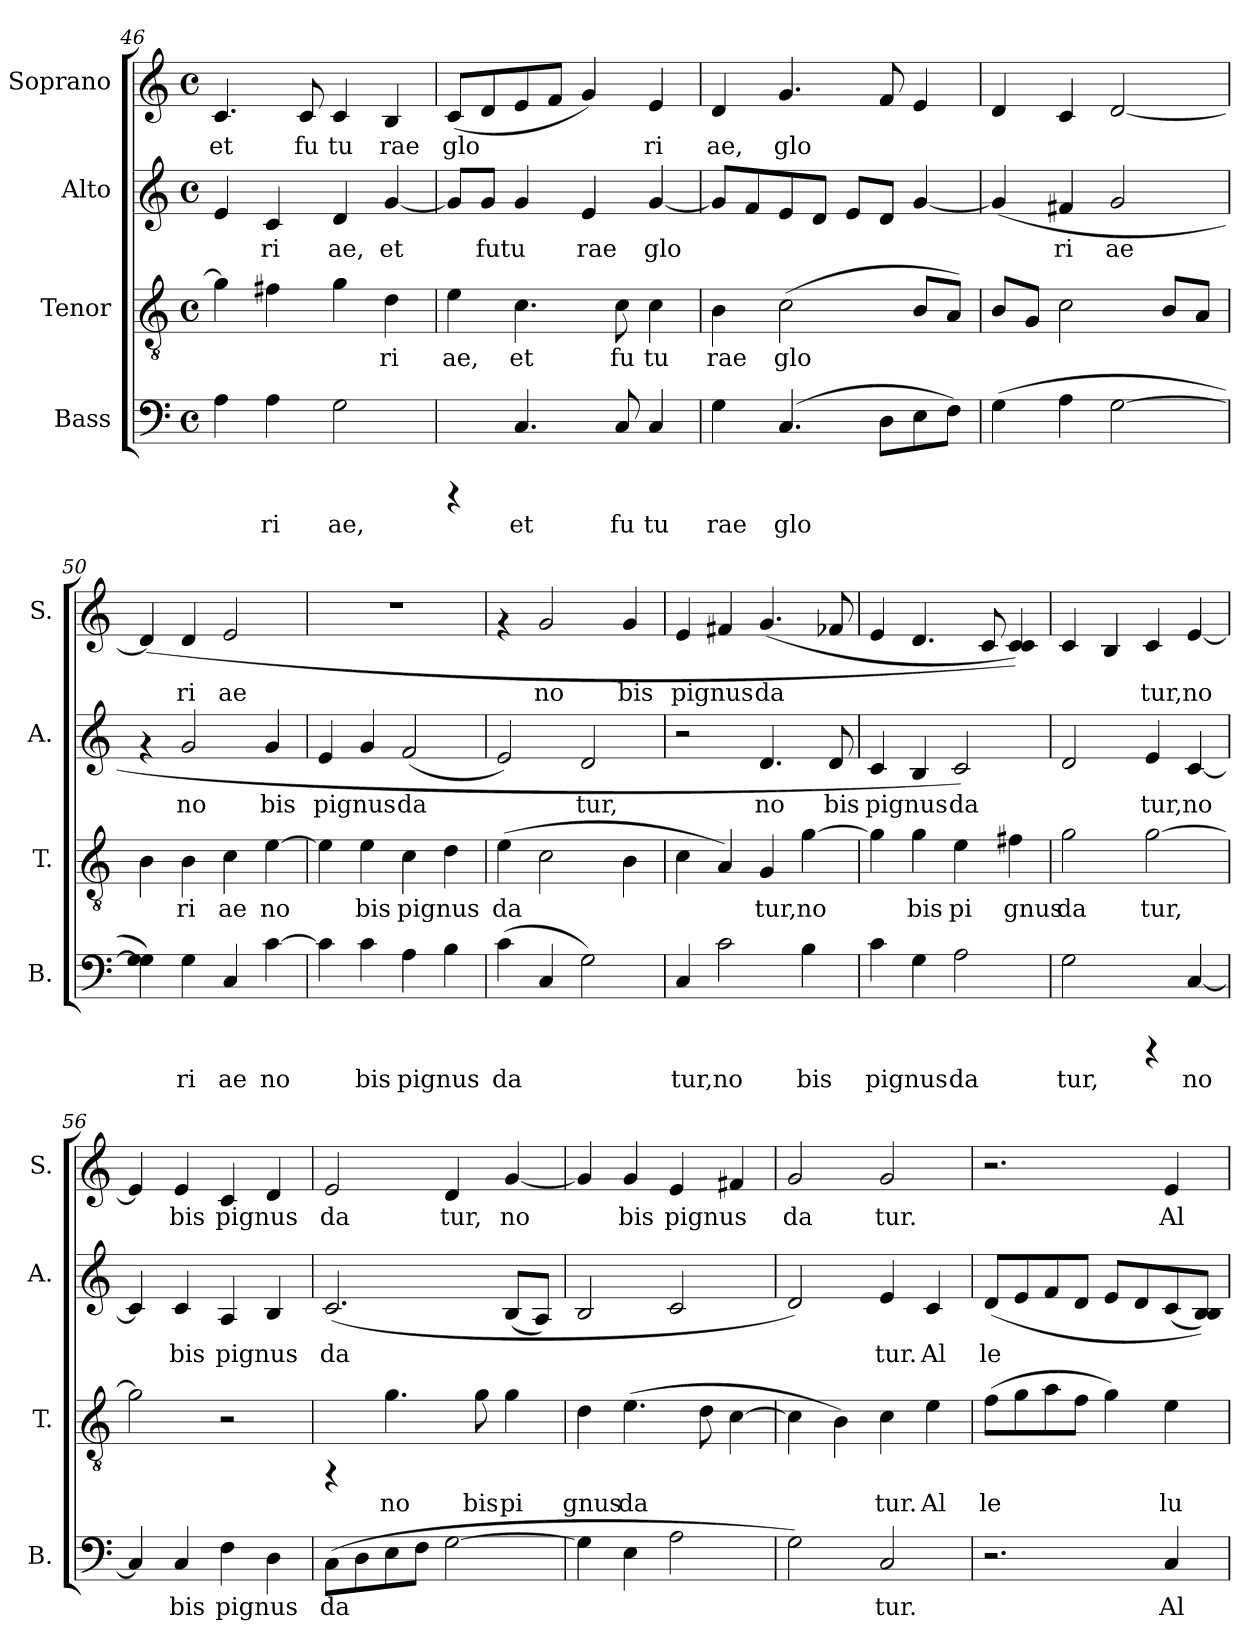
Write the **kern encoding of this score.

**kern	**text	**kern	**text	**kern	**text	**kern	**text
*part4	*part4	*part3	*part3	*part2	*part2	*part1	*part1
*staff4	*staff4	*staff3	*staff3	*staff2	*staff2	*staff1	*staff1
*I"Bass	*	*I"Tenor	*	*I"Alto	*	*I"Soprano	*
*I'B.	*	*I'T.	*	*I'A.	*	*I'S.	*
*clefF4	*	*clefGv2	*	*clefG2	*	*clefG2	*
*k[]	*	*k[]	*	*k[]	*	*k[]	*
*C:	*	*C:	*	*C:	*	*C:	*
*M4/4	*	*M4/4	*	*M4/4	*	*M4/4	*
*met(c)	*	*met(c)	*	*met(c)	*	*met(c)	*
=46	=46	=46	=46	=46	=46	=46	=46
!	!LO:LY:b:cj	!	!LO:LY:b:cj	!	!LO:LY:b:cj	!	!LO:LY:b:cj
4A\	.	4g\]	.	4e/	.	4.c/	et
!	!LO:LY:b:cj	!	!LO:LY:b:cj	!	!LO:LY:b:cj	!	!
4A\	ri	4f#X\	.	4c/	ri	.	.
!	!	!	!	!	!	!	!LO:LY:b:cj
.	.	.	.	.	.	8c/	fu
!	!LO:LY:b:cj	!	!LO:LY:b:cj	!	!LO:LY:b:cj	!	!LO:LY:b:cj
2G\	ae,	4g\	.	4d/	ae,	4c/	tu
!	!	!	!LO:LY:b:cj	!	!LO:LY:b:cj	!	!LO:LY:b:cj
.	.	4d\	ri	[<4g/	et	4B/	rae
=47	=47	=47	=47	=47	=47	=47	=47
!	!	!	!LO:LY:b:cj	!	!LO:LY:b:cj	!	!LO:LY:b:cj
4rCCC	.	4e\	ae,	8g/L]	.	(<8c/L	glo
!	!	!	!	!	!LO:LY:b:cj	!	!LO:LY:b:cj
.	.	.	.	8g/J	futu	8d/	.
!	!LO:LY:b:cj	!	!LO:LY:b:cj	!	!LO:LY:b:cj	!	!LO:LY:b:cj
4.C/	et	4.c\	et	4g/	.	8e/	.
!	!	!	!	!	!	!	!LO:LY:b:cj
.	.	.	.	.	.	8f/J	.
!	!	!	!	!	!LO:LY:b:cj	!	!LO:LY:b:cj
.	.	.	.	4e/	rae	4g/)	.
!	!LO:LY:b:cj	!	!LO:LY:b:cj	!	!	!	!
8C/	fu	8c\	fu	.	.	.	.
!	!LO:LY:b:cj	!	!LO:LY:b:cj	!	!LO:LY:b:cj	!	!LO:LY:b:cj
4C/	tu	4c\	tu	[<4g/	glo	4e/	ri
=48	=48	=48	=48	=48	=48	=48	=48
!	!LO:LY:b:cj	!	!LO:LY:b:cj	!	!LO:LY:b:cj	!	!LO:LY:b:cj
4G\	rae	4B\	rae	8g/L]	.	4d/	ae,
!	!	!	!	!	!LO:LY:b:cj	!	!
.	.	.	.	8f/	.	.	.
!	!LO:LY:b:cj	!	!LO:LY:b:cj	!	!LO:LY:b:cj	!	!LO:LY:b:cj
(>4.C/	glo	(>2c\	glo	8e/	.	4.g/	glo
!	!	!	!	!	!LO:LY:b:cj	!	!
.	.	.	.	8d/J	.	.	.
!	!	!	!	!	!LO:LY:b:cj	!	!
.	.	.	.	8e/L	.	.	.
!	!LO:LY:b:cj	!	!	!	!LO:LY:b:cj	!	!LO:LY:b:cj
8D\L	.	.	.	8d/J	.	8f/	.
!	!LO:LY:b:cj	!	!LO:LY:b:cj	!	!LO:LY:b:cj	!	!LO:LY:b:cj
8E\	.	8B/L	.	[<4g/	.	4e/	.
!	!LO:LY:b:cj	!	!LO:LY:b:cj	!	!	!	!
8F\J)	.	8A/J)	.	.	.	.	.
!!LO:PB:g=z
=49	=49	=49	=49	=49	=49	=49	=49
!	!LO:LY:b:cj	!	!LO:LY:b:cj	!	!LO:LY:b:cj	!	!LO:LY:b:cj
(>4G\	.	8B/L	.	(<4g/]	.	4d/	.
!	!	!	!LO:LY:b:cj	!	!	!	!
.	.	8G/J	.	.	.	.	.
!	!LO:LY:b:cj	!	!LO:LY:b:cj	!	!LO:LY:b:cj	!	!LO:LY:b:cj
4A\	.	2c\	.	4f#X/	ri	4c/	.
!	!LO:LY:b:cj	!	!	!	!LO:LY:b:cj	!	!LO:LY:b:cj
[>2G\	.	.	.	2g/	ae	[<2d/	.
!	!	!	!LO:LY:b:cj	!	!	!	!
.	.	8B/L	.	.	.	.	.
!	!	!	!LO:LY:b:cj	!	!	!	!
.	.	8A/J	.	.	.	.	.
=50	=50	=50	=50	=50	=50	=50	=50
!	!LO:LY:b:cj	!	!LO:LY:b:cj	!	!	!	!LO:LY:b:cj
4G\ 4G\])	.	4B\	.	4rf	.	(<4d/]	.
!	!LO:LY:b:cj	!	!LO:LY:b:cj	!	!LO:LY:b:cj	!	!LO:LY:b:cj
4G\	ri	4B\	ri	2g/	no	4d/	ri
!	!LO:LY:b:cj	!	!LO:LY:b:cj	!	!	!	!LO:LY:b:cj
4C/	ae	4c\	ae	.	.	2e/	ae
!	!LO:LY:b:cj	!	!LO:LY:b:cj	!	!LO:LY:b:cj	!	!
[>4c\	no	[>4e\	no	4g/	bis	.	.
=51	=51	=51	=51	=51	=51	=51	=51
!	!LO:LY:b:cj	!	!LO:LY:b:cj	!	!LO:LY:b:cj	!	!
4c\]	.	4e\]	.	4e/	pignus	1r	.
!	!LO:LY:b:cj	!	!LO:LY:b:cj	!	!LO:LY:b:cj	!	!
4c\	bis	4e\	bis	4g/	.	.	.
!	!LO:LY:b:cj	!	!LO:LY:b:cj	!	!LO:LY:b:cj	!	!
4A\	pignus	4c\	pignus	(<2f/	da	.	.
!	!LO:LY:b:cj	!	!LO:LY:b:cj	!	!	!	!
4B\	.	4d\	.	.	.	.	.
=52	=52	=52	=52	=52	=52	=52	=52
!	!LO:LY:b:cj	!	!LO:LY:b:cj	!	!LO:LY:b:cj	!	!
(>4c\	da	(>4e\	da	2e/)	.	4rf	.
!	!LO:LY:b:cj	!	!LO:LY:b:cj	!	!	!	!LO:LY:b:cj
4C/	.	2c\	.	.	.	2g/	no
!	!LO:LY:b:cj	!	!	!	!LO:LY:b:cj	!	!
2G\)	.	.	.	2d/	tur,	.	.
!	!	!	!LO:LY:b:cj	!	!	!	!LO:LY:b:cj
.	.	4B\	.	.	.	4g/	bis
=53	=53	=53	=53	=53	=53	=53	=53
!	!LO:LY:b:cj	!	!LO:LY:b:cj	!	!	!	!LO:LY:b:cj
4C/	tur,	4c\	.	2r	.	4e/	pignus
!	!LO:LY:b:cj	!	!LO:LY:b:cj	!	!	!	!LO:LY:b:cj
2c\	no	4A/)	.	.	.	4f#X/	.
!	!	!	!LO:LY:b:cj	!	!LO:LY:b:cj	!	!LO:LY:b:cj
.	.	4G/	tur,	4.d/	no	(<4.g/	da
!	!LO:LY:b:cj	!	!LO:LY:b:cj	!	!	!	!
4B\	bis	[>4g\	no	.	.	.	.
!	!	!	!	!	!LO:LY:b:cj	!	!LO:LY:b:cj
.	.	.	.	8d/	bis	8f-X/	.
=54	=54	=54	=54	=54	=54	=54	=54
!	!LO:LY:b:cj	!	!LO:LY:b:cj	!	!LO:LY:b:cj	!	!LO:LY:b:cj
4c\	pignus	4g\]	.	4c/	pignus	4e/	.
!	!LO:LY:b:cj	!	!LO:LY:b:cj	!	!LO:LY:b:cj	!	!LO:LY:b:cj
4G\	.	4g\	bis	4B/	.	4.d/	.
!	!LO:LY:b:cj	!	!LO:LY:b:cj	!	!LO:LY:b:cj	!	!
2A\	da	4e\	pi	2c/)	da	.	.
!	!	!	!	!	!	!	!LO:LY:b:cj
.	.	.	.	.	.	8c/	.
!	!	!	!LO:LY:b:cj	!	!	!	!LO:LY:b:cj
.	.	4f#X\	gnus	.	.	4c/ 4c/))	.
!!LO:PB:g=z
=55	=55	=55	=55	=55	=55	=55	=55
!	!LO:LY:b:cj	!	!LO:LY:b:cj	!	!LO:LY:b:cj	!	!LO:LY:b:cj
2G\	tur,	2g\	da	2d/	.	4c/	.
!	!	!	!	!	!	!	!LO:LY:b:cj
.	.	.	.	.	.	4B/	.
!	!	!	!LO:LY:b:cj	!	!LO:LY:b:cj	!	!LO:LY:b:cj
4rCCC	.	[>2g\	tur,	4e/	tur,	4c/	tur,
!	!LO:LY:b:cj	!	!	!	!LO:LY:b:cj	!	!LO:LY:b:cj
[<4C/	no-	.	.	[<4c/	no	[<4e/	no
=56	=56	=56	=56	=56	=56	=56	=56
!	!LO:LY:b:cj	!	!LO:LY:b:cj	!	!LO:LY:b:cj	!	!LO:LY:b:cj
4C/]	--	2g\]	.	4c/]	.	4e/]	.
!	!LO:LY:b:cj	!	!	!	!LO:LY:b:cj	!	!LO:LY:b:cj
4C/	-bis	.	.	4c/	bis	4e/	bis
!	!LO:LY:b:cj	!	!	!	!LO:LY:b:cj	!	!LO:LY:b:cj
4F\	pignus	2r	.	4A/	pignus	4c/	pignus
!	!LO:LY:b:cj	!	!	!	!LO:LY:b:cj	!	!LO:LY:b:cj
4D\	.	.	.	4B/	.	4d/	.
=57	=57	=57	=57	=57	=57	=57	=57
!	!LO:LY:b:cj	!	!	!	!LO:LY:b:cj	!	!LO:LY:b:cj
(>8C\L	da-	4rFF	.	(<2.c/	da	2e/	da
!	!LO:LY:b:cj	!	!	!	!	!	!
8D\	--	.	.	.	.	.	.
!	!LO:LY:b:cj	!	!LO:LY:b:cj	!	!	!	!
8E\	--	4.g\	no	.	.	.	.
!	!LO:LY:b:cj	!	!	!	!	!	!
8F\J	--	.	.	.	.	.	.
!	!LO:LY:b:cj	!	!	!	!	!	!LO:LY:b:cj
[>2G\	--	.	.	.	.	4d/	tur,
!	!	!	!LO:LY:b:cj	!	!	!	!
.	.	8g\	bis	.	.	.	.
!	!	!	!LO:LY:b:cj	!	!LO:LY:b:cj	!	!LO:LY:b:cj
.	.	4g\	pi	(>8B/L	.	[<4g/	no
!	!	!	!	!	!LO:LY:b:cj	!	!
.	.	.	.	8A/J)	.	.	.
=58	=58	=58	=58	=58	=58	=58	=58
!	!LO:LY:b:cj	!	!LO:LY:b:cj	!	!LO:LY:b:cj	!	!LO:LY:b:cj
4G\]	--	4d\	gnus	2B/	.	4g/]	.
!	!LO:LY:b:cj	!	!LO:LY:b:cj	!	!	!	!LO:LY:b:cj
4E\	--	(>4.e\	da	.	.	4g/	bis
!	!LO:LY:b:cj	!	!	!	!LO:LY:b:cj	!	!LO:LY:b:cj
2A\	--	.	.	2c/	.	4e/	pignus
!	!	!	!LO:LY:b:cj	!	!	!	!
.	.	8d\	.	.	.	.	.
!	!	!	!LO:LY:b:cj	!	!	!	!LO:LY:b:cj
.	.	[>4c\	.	.	.	4f#X/	.
=59	=59	=59	=59	=59	=59	=59	=59
!	!LO:LY:b:cj	!	!LO:LY:b:cj	!	!LO:LY:b:cj	!	!LO:LY:b:cj
2G\)	--	4c\]	.	2d/)	.	2g/	da
!	!	!	!LO:LY:b:cj	!	!	!	!
.	.	4B\)	.	.	.	.	.
!	!LO:LY:b:cj	!	!LO:LY:b:cj	!	!LO:LY:b:cj	!	!LO:LY:b:cj
2C/	-tur.	4c\	tur.	4e/	tur.	2g/	tur.
!	!	!	!LO:LY:b:cj	!	!LO:LY:b:cj	!	!
.	.	4e\	Al	4c/	Al	.	.
=60	=60	=60	=60	=60	=60	=60	=60
!	!	!	!LO:LY:b:cj	!	!LO:LY:b:cj	!	!
2.r	.	(>8f\L	le	(<8d/L	le	2.r	.
!	!	!	!LO:LY:b:cj	!	!LO:LY:b:cj	!	!
.	.	8g\	.	8e/	.	.	.
!	!	!	!LO:LY:b:cj	!	!LO:LY:b:cj	!	!
.	.	8a\	.	8f/	.	.	.
!	!	!	!LO:LY:b:cj	!	!LO:LY:b:cj	!	!
.	.	8f\J	.	8d/J	.	.	.
!	!	!	!LO:LY:b:cj	!	!LO:LY:b:cj	!	!
.	.	4g\)	.	8e/L	.	.	.
!	!	!	!	!	!LO:LY:b:cj	!	!
.	.	.	.	8d/	.	.	.
!	!LO:LY:b:cj	!	!LO:LY:b:cj	!	!LO:LY:b:cj	!	!LO:LY:b:cj
4C/	Al-	4e\	lu	(<8c/	.	4e/	Al
!	!	!	!	!	!LO:LY:b:cj	!	!
.	.	.	.	8B/ 8B/J))	.	.	.
=	=	=	=	=	=	=	=
*-	*-	*-	*-	*-	*-	*-	*-
